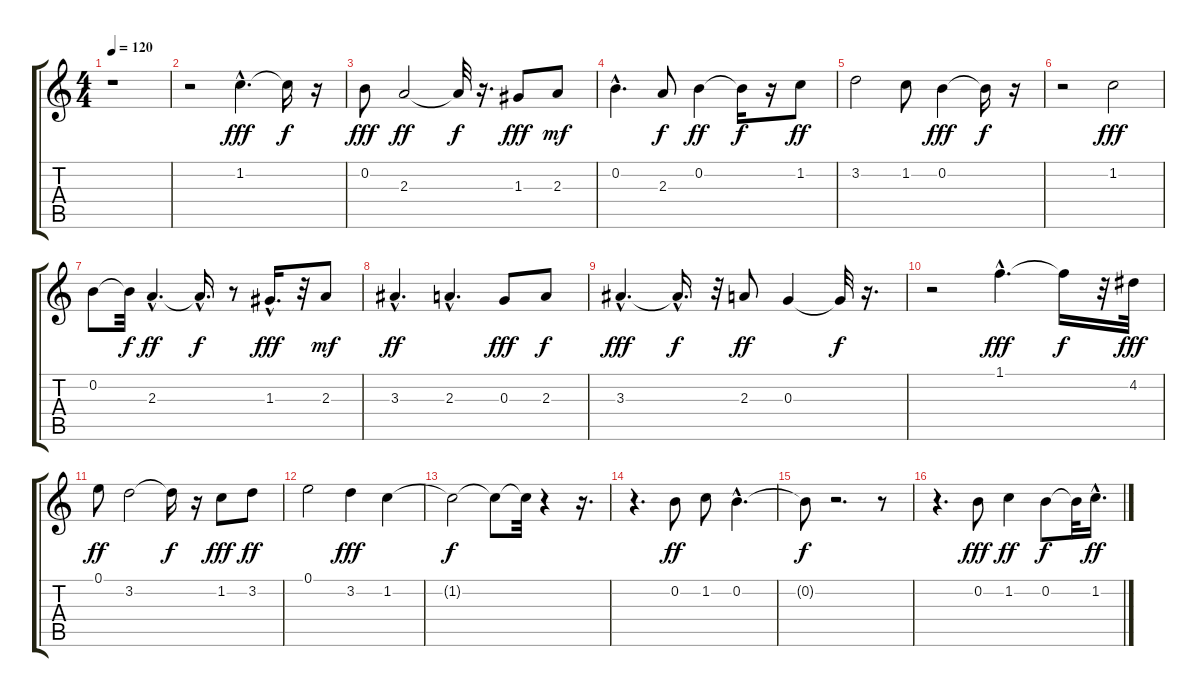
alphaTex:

\track "" {instrument acousticguitarsteel}
\staff {score tabs}
\tuning (E4 B3 G3 D3 A2 E2) {hide}
\ts (4 4)
\tempo 120
\clef g2
\ks c
r.1{dy fff instrument acousticguitarsteel} |
r.2 1.2{hac}.4{d} 1.2{t}.16{dy f} r.16 |
0.2.8{dy fff} 2.3.2{dy ff} 2.3{t}.32{dy f} r.16{d} 1.3.8{dy fff} 2.3.8{dy mf} |
0.2{hac}.4{d} 2.3.8{dy f} 0.2.4{dy ff} 0.2{t}.16{dy f} r.16 1.2.8{dy ff} |
3.2.2 1.2.8 0.2.4{dy fff} 0.2{t}.16{dy f} r.16 |
r.2 1.2.2{dy fff} |
0.2.8 0.2{t}.32{dy f} 2.3{hac}.4{d dy ff} 2.3{hac t}.16{d dy f} r.8 1.3{hac}.16{d dy fff} r.32 2.3.8{dy mf} |
3.3{hac}.4{d dy ff} 2.3{hac}.4{d} 0.3.8{dy fff} 2.3.8{dy f} |
3.3{hac}.4{d dy fff} 3.3{hac t}.16{d dy f} r.32 2.3.8{dy ff} 0.3.4 0.3{t}.32{dy f} r.16{d} |
r.2 1.1{hac}.4{d dy fff} 1.1{t}.16{dy f} r.32 4.2.32{dy fff} |
0.1.8{dy ff} 3.2.2 3.2{t}.16{dy f} r.16 1.2.8{dy fff} 3.2.8{dy ff} |
0.1.2 3.2.4{dy fff} 1.2.4 |
1.2{t}.2{dy f} 1.2{t}.8 1.2{t}.32 r.4 r.16{d} |
r.4{d} 0.2.8{dy ff} 1.2.8 0.2{hac}.4{d} |
0.2{t}.8{dy f} r.2{d} r.8 |
r.4{d} 0.2.8{dy fff} 1.2.4{dy ff} 0.2.8{dy f} 0.2{t}.32 1.2{hac}.16{d dy ff}
